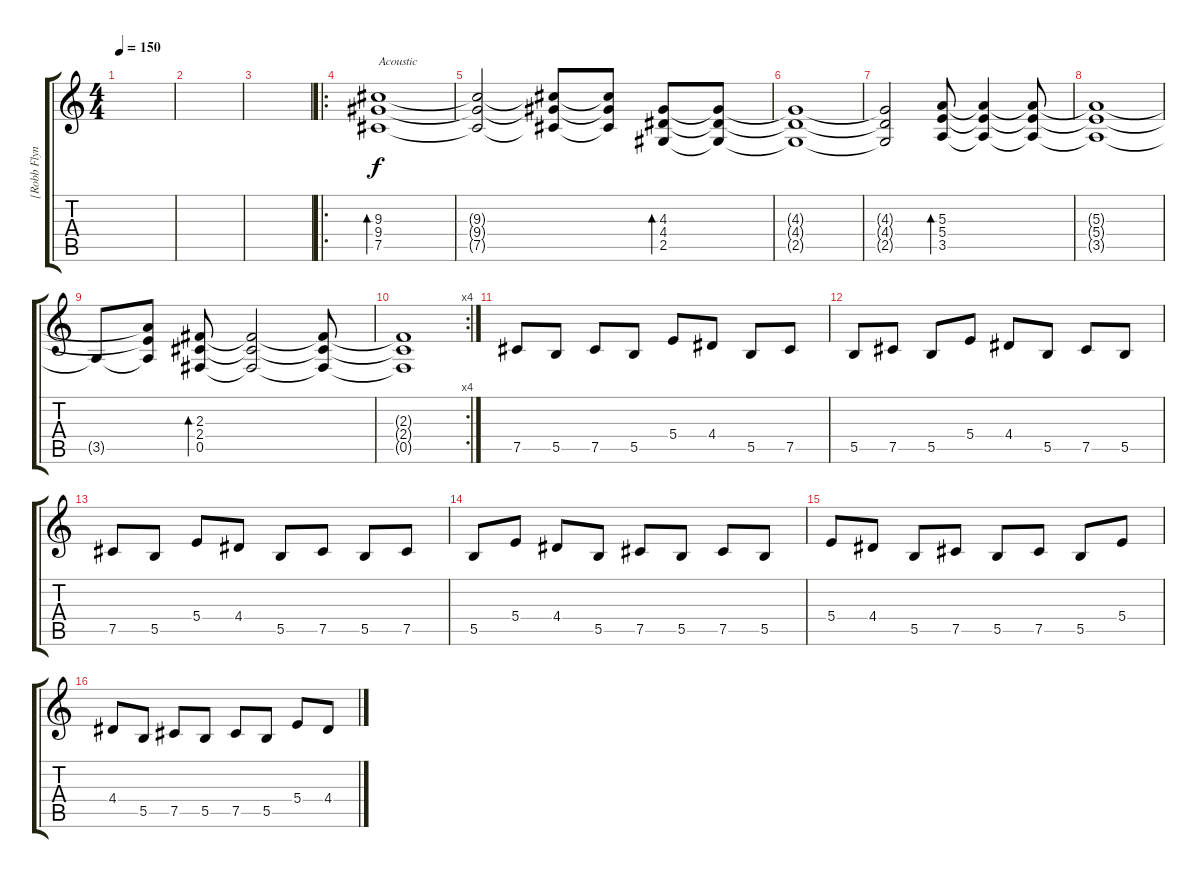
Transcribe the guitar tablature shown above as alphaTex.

\track ("[Robb Flynn] Guitar" "[Robb Flyn") {instrument distortionguitar}
\staff {score tabs}
\tuning (Db4 Ab3 E3 B2 Gb2 B1) {hide}
\ts (4 4)
\tempo 150
\clef g2
\ks c
|
|
|
\ro
(9.3 9.4 7.5).1{bd 480 txt "Acoustic" volume 16 instrument acousticguitarnylon} |
(9.3{t} 9.4{t} 7.5{t}).2 (9.3{t} 9.4{t} 7.5{t}).8 (9.3{t} 9.4{t} 7.5{t}).8 (4.3 4.4 2.5).8{bd 480} (4.3{t} 4.4{t} 2.5{t}).8 |
(4.3{t} 4.4{t} 2.5{t}).1 |
(4.3{t} 4.4{t} 2.5{t}).2 (5.3 5.4 3.5).8{bd 480} (5.3{t} 5.4{t} 3.5{t}).4 (5.3{t} 5.4{t} 3.5{t}).8 |
(5.3{t} 5.4{t} 3.5{t}).1 |
3.5{t}.8 (5.3{t} 5.4{t} 3.5{t}).8 (2.3 2.4 0.5).8{bd 480} (2.3{t} 2.4{t} 0.5{t}).2 (2.3{t} 2.4{t} 0.5{t}).8 |
\rc 4
(2.3{t} 2.4{t} 0.5{t}).1 |
7.5.8{volume 13 instrument distortionguitar} 5.5.8 7.5.8 5.5.8 5.4.8 4.4.8 5.5.8 7.5.8 |
5.5.8 7.5.8 5.5.8 5.4.8 4.4.8 5.5.8 7.5.8 5.5.8 |
7.5.8 5.5.8 5.4.8 4.4.8 5.5.8 7.5.8 5.5.8 7.5.8 |
5.5.8 5.4.8 4.4.8 5.5.8 7.5.8 5.5.8 7.5.8 5.5.8 |
5.4.8 4.4.8 5.5.8 7.5.8 5.5.8 7.5.8 5.5.8 5.4.8 |
4.4.8 5.5.8 7.5.8 5.5.8 7.5.8 5.5.8 5.4.8 4.4.8
